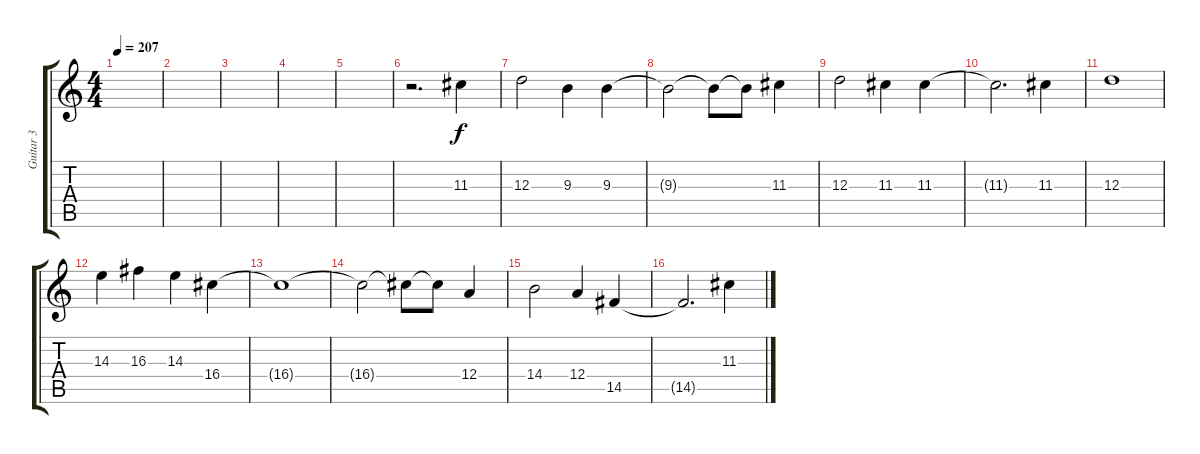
\track ("Guitar 3" "Guitar 3") {instrument distortionguitar}
\staff {score tabs}
\tuning (B3 Gb3 D3 A2 E2 B1) {hide}
\ts (4 4)
\tempo 207
\clef g2
\ks c
|
|
|
|
|
r.2{d} 11.3.4 |
12.3.2 9.3.4 9.3.4 |
9.3{t}.2 9.3{t}.8 9.3{t}.8 11.3.4 |
12.3.2 11.3.4 11.3.4 |
11.3{t}.2{d} 11.3.4 |
12.3.1 |
14.3.4 16.3.4 14.3.4 16.4.4 |
16.4{t}.1 |
16.4{t}.2 16.4{t}.8 16.4{t}.8 12.4.4 |
14.4.2 12.4.4 14.5.4 |
14.5{t}.2{d} 11.3.4
